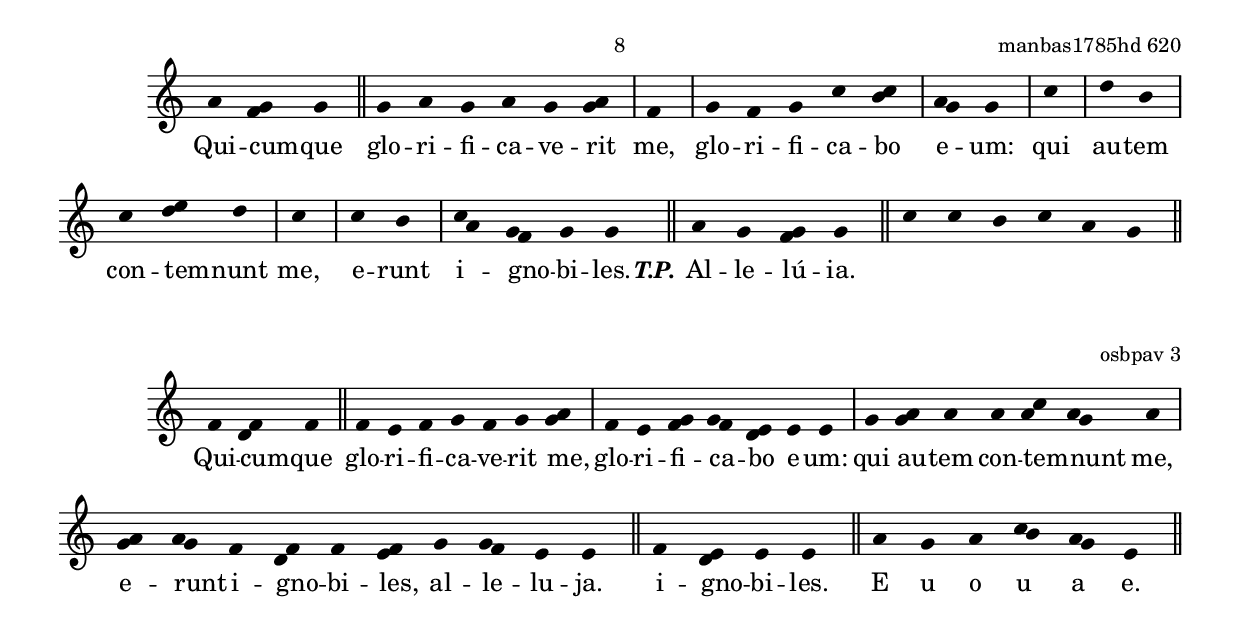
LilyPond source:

\version "2.19.32"

\include "../lib/synopsis.ily"

\score {
  \transpose c c' {
    \plainchant
    a4 \melisma { f g } g \bar "||"
    g a g a g \melisma { g a } \bar "|" f \bar "|"
    g f g c' \melisma { b c' } \bar "|" \melisma { a g } g \bar "|"
    c' \bar "|" d' b \bar "|" c' \melisma { d' e' } d' \bar "|" c' \bar "|"
    c' b \bar "|" \melisma { c' a } \melisma { g f } g g \bar "||"
    a g \melisma { f g } g \bar "||"

    c' c' b c' a g \bar "||"
  }
  \addlyrics {
    Qui -- cum -- que
    glo -- ri -- fi -- ca -- ve -- rit me,
    glo -- ri -- fi -- ca -- bo e -- um:
    qui au -- tem con -- tem -- nunt me,
    e -- runt i -- gno -- bi -- les.
    \set stanza = \markup{\italic{T.P.}}
    Al -- le -- lú -- ia.
  }
  \header {
    annotation = "8"
    quid = "antiphona"
    fontes = "manbas1785hd 620"
  }
}

\score {
  \transpose c c' {
    \plainchant
    f4 \melisma { d f } f \bar "||"
    f e f g f g \melisma { g a } \bar "|"
    f e \melisma { f g } \melisma { g f } \melisma { d e } e e \bar "|"
    g \melisma { g a } a a \melisma { a c' } \melisma { a g } a \bar "|"
    \melisma { g a } \melisma { a g } f \melisma { d f } f \melisma { e f } g \melisma { g f } e e \bar "||"
    f \melisma { d e } e e \bar "||"
    a g a \melisma { c' b } \melisma { a g } e \bar "||"
  }
  \addlyrics {
    Qui -- cum -- que
    glo -- ri -- fi -- ca -- ve -- rit me,
    glo -- ri -- fi -- ca -- bo e -- um:
    qui au -- tem con -- tem -- nunt me,
    e -- runt i -- gno -- bi -- les, al -- le -- lu -- ja.
    i -- gno -- bi -- les.
    E u o u a e.
  }
  \header {
    quid = "antiphona"
    fontes = "osbpav 3"
  }
}

%{
\score {
  \transpose c c' {
    \plainchant

  }
  \addlyrics {

  }
  \header {
    fontes = ""
  }
}
%}